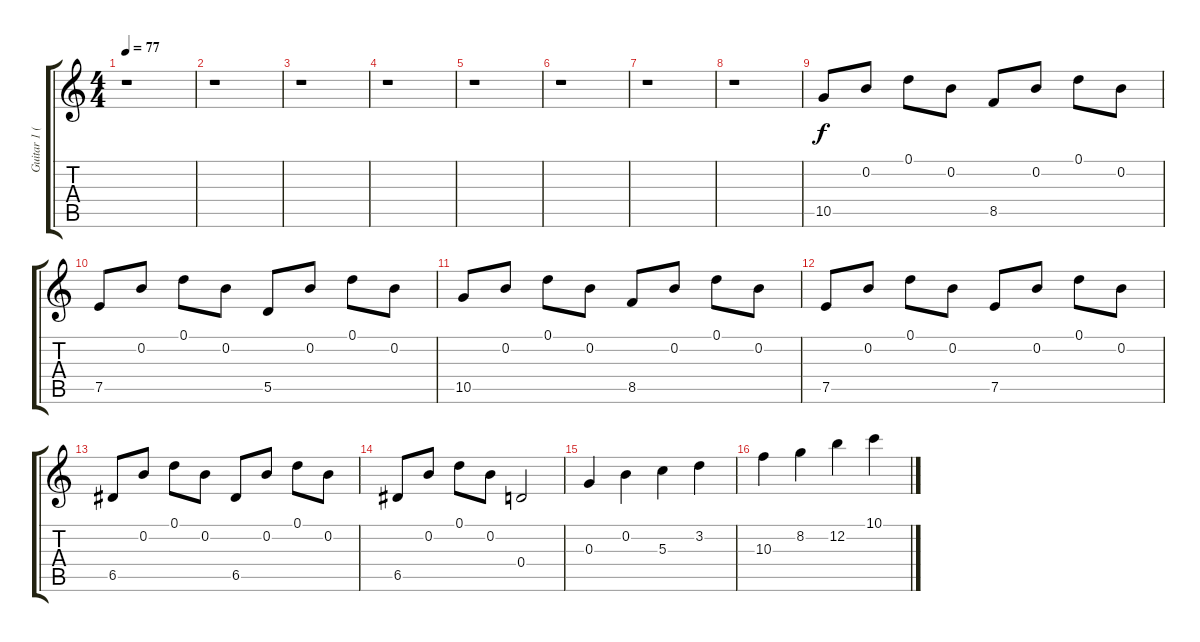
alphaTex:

\track ("Guitar 1 (Noel)" "Guitar 1 (") {instrument electricguitarjazz}
\staff {score tabs}
\tuning (D4 B3 G3 D3 A2 E2) {hide}
\ts (4 4)
\tempo 77
\clef g2
\ks c
r.1{dy f} |
r.1 |
r.1 |
r.1 |
r.1 |
r.1 |
r.1 |
r.1 |
10.5.8{volume 10 instrument overdrivenguitar} 0.2.8 0.1.8 0.2.8 8.5.8 0.2.8 0.1.8 0.2.8 |
7.5.8 0.2.8 0.1.8 0.2.8 5.5.8 0.2.8 0.1.8 0.2.8 |
10.5.8 0.2.8 0.1.8 0.2.8 8.5.8 0.2.8 0.1.8 0.2.8 |
7.5.8 0.2.8 0.1.8 0.2.8 7.5.8 0.2.8 0.1.8 0.2.8 |
6.5.8 0.2.8 0.1.8 0.2.8 6.5.8 0.2.8 0.1.8 0.2.8 |
6.5.8 0.2.8 0.1.8 0.2.8 0.4.2 |
0.3.4 0.2.4 5.3.4 3.2.4 |
10.3.4 8.2.4 12.2.4 10.1.4
